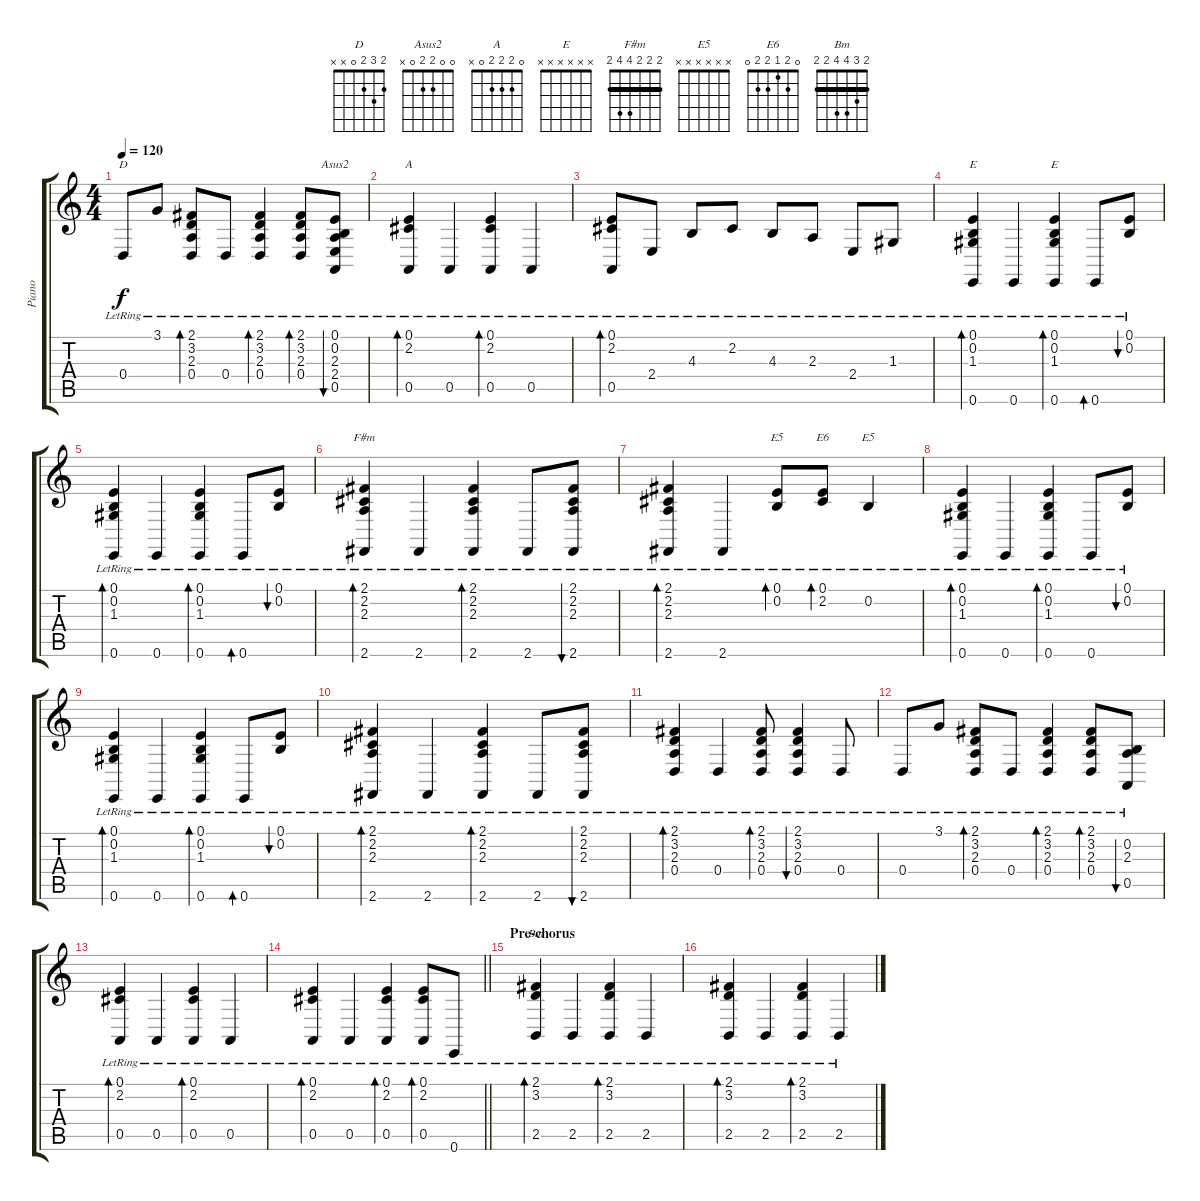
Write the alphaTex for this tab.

\track ("Piano" "Piano") {instrument acousticgrandpiano}
\staff {score tabs}
\tuning (E4 B3 G3 D3 A2 E2) {hide}
\chord ("D" 2 3 2 0 x x)
\chord ("Asus2" 0 0 2 2 0 x)
\chord ("A" 0 2 2 2 0 x)
\chord ("E" 0 0 1 2 2 0)
\chord ("E" x x x x x x)
\chord ("F#m" 2 2 2 4 4 2) {barre 2}
\chord ("E5" x x x 2 2 0)
\chord ("E6" 0 2 1 2 2 0)
\chord ("E5" x x x x x x)
\chord ("Bm" 2 3 4 4 2 2) {barre 2}
\ts (4 4)
\tempo 120
\clef g2
\ks c
0.4{lr}.8{ch "D" dy f} 3.1{lr}.8 (2.1{lr} 3.2{lr} 2.3{lr} 0.4{lr}).8{bd 60} 0.4{lr}.8 (2.1{lr} 3.2{lr} 2.3{lr} 0.4{lr}).4{bd 60} (2.1{lr} 3.2{lr} 2.3{lr} 0.4{lr}).8{bd 60} (0.1{lr} 0.2{lr} 2.3{lr} 2.4{lr} 0.5{lr}).8{bu 60 ch "Asus2"} |
(0.1{lr} 2.2{lr} 0.5{lr}).4{bd 60 ch "A"} 0.5{lr}.4 (0.1{lr} 2.2{lr} 0.5{lr}).4{bd 60} 0.5{lr}.4 |
(0.1{lr} 2.2{lr} 0.5{lr}).8{bd 60} 2.4{lr}.8 4.3{lr}.8 2.2{lr}.8 4.3{lr}.8 2.3{lr}.8 2.4{lr}.8 1.3{lr}.8 |
(0.1{lr} 0.2{lr} 1.3{lr} 0.6{lr}).4{bd 60 ch "E"} 0.6{lr}.4 (0.1{lr} 0.2{lr} 1.3{lr} 0.6{lr}).4{bd 60 ch "E"} 0.6{lr}.8{bd 60} (0.1{lr} 0.2{lr}).8{bu 60} |
(0.1{lr} 0.2{lr} 1.3{lr} 0.6{lr}).4{bd 60} 0.6{lr}.4 (0.1{lr} 0.2{lr} 1.3{lr} 0.6{lr}).4{bd 60} 0.6{lr}.8{bd 60} (0.1{lr} 0.2{lr}).8{bu 60} |
(2.1{lr} 2.2{lr} 2.3{lr} 2.6{lr}).4{bd 60 ch "F#m"} 2.6{lr}.4 (2.1{lr} 2.2{lr} 2.3{lr} 2.6{lr}).4{bd 60} 2.6{lr}.8 (2.1{lr} 2.2{lr} 2.3{lr} 2.6{lr}).8{bu 60} |
(2.1{lr} 2.2{lr} 2.3{lr} 2.6{lr}).4{bd 60} 2.6{lr}.4 (0.1{lr} 0.2{lr}).8{bd 60 ch "E5"} (0.1{lr} 2.2{lr}).8{bd 60 ch "E6"} 0.2{lr}.4{ch "E5"} |
(0.1{lr} 0.2{lr} 1.3{lr} 0.6{lr}).4{bd 60} 0.6{lr}.4 (0.1{lr} 0.2{lr} 1.3{lr} 0.6{lr}).4{bd 60} 0.6{lr}.8 (0.1{lr} 0.2{lr}).8{bu 60} |
(0.1{lr} 0.2{lr} 1.3{lr} 0.6{lr}).4{bd 60} 0.6{lr}.4 (0.1{lr} 0.2{lr} 1.3{lr} 0.6{lr}).4{bd 60} 0.6{lr}.8{bd 60} (0.1{lr} 0.2{lr}).8{bu 60} |
(2.1{lr} 2.2{lr} 2.3{lr} 2.6{lr}).4{bd 60} 2.6{lr}.4 (2.1{lr} 2.2{lr} 2.3{lr} 2.6{lr}).4{bd 60} 2.6{lr}.8 (2.1{lr} 2.2{lr} 2.3{lr} 2.6{lr}).8{bu 60} |
(2.1{lr} 3.2{lr} 2.3{lr} 0.4{lr}).4{bd 60} 0.4{lr}.4 (2.1{lr} 3.2{lr} 2.3{lr} 0.4{lr}).8{bd 60} (2.1{lr} 3.2{lr} 2.3{lr} 0.4{lr}).4{bu 60} 0.4{lr}.8 |
0.4{lr}.8 3.1{lr}.8 (2.1{lr} 3.2{lr} 2.3{lr} 0.4{lr}).8{bd 60} 0.4{lr}.8 (2.1{lr} 3.2{lr} 2.3{lr} 0.4{lr}).4{bd 60} (2.1{lr} 3.2{lr} 2.3{lr} 0.4{lr}).8{bd 60} (0.2{lr} 2.3{lr} 0.5{lr}).8{bu 60} |
(0.1{lr} 2.2{lr} 0.5{lr}).4{bd 60} 0.5{lr}.4 (0.1{lr} 2.2{lr} 0.5{lr}).4{bd 60} 0.5{lr}.4 |
\barLineRight lightlight
(0.1{lr} 2.2{lr} 0.5{lr}).4{bd 60} 0.5{lr}.4 (0.1{lr} 2.2{lr} 0.5{lr}).4{bd 60} (0.1{lr} 2.2{lr} 0.5{lr}).8{bd 60} 0.6{lr}.8 |
\section ("" "Pre-chorus")
(2.1{lr} 3.2{lr} 2.5{lr}).4{bd 60 ch "Bm"} 2.5{lr}.4 (2.1{lr} 3.2{lr} 2.5{lr}).4{bd 60} 2.5{lr}.4 |
(2.1{lr} 3.2{lr} 2.5{lr}).4{bd 60} 2.5{lr}.4 (2.1{lr} 3.2{lr} 2.5{lr}).4{bd 60} 2.5{lr}.4
